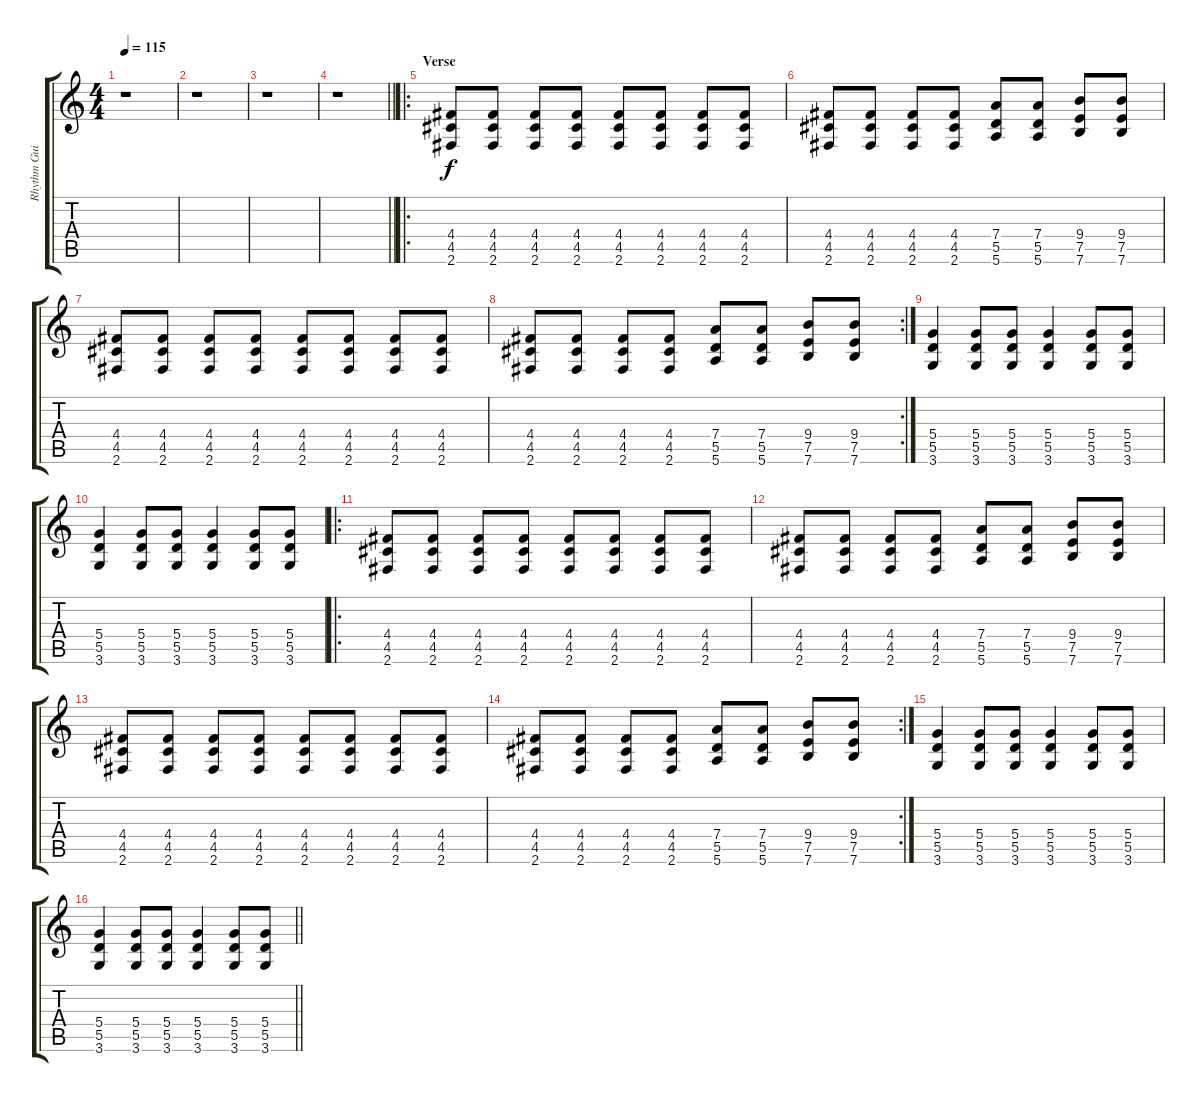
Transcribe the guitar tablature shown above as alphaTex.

\track ("Rhythm Guitar" "Rhythm Gui") {instrument distortionguitar}
\staff {score tabs}
\tuning (E4 B3 G3 D3 A2 E2) {hide}
\ts (4 4)
\tempo 115
\clef g2
\ks c
r.1{dy f} |
r.1 |
r.1 |
\barLineRight lightlight
r.1{volume 13} |
\ro
\section ("" "Verse")
(4.4 4.5 2.6).8 (4.4 4.5 2.6).8 (4.4 4.5 2.6).8 (4.4 4.5 2.6).8 (4.4 4.5 2.6).8 (4.4 4.5 2.6).8 (4.4 4.5 2.6).8 (4.4 4.5 2.6).8 |
(4.4 4.5 2.6).8 (4.4 4.5 2.6).8 (4.4 4.5 2.6).8 (4.4 4.5 2.6).8 (7.4 5.5 5.6).8 (7.4 5.5 5.6).8 (9.4 7.5 7.6).8 (9.4 7.5 7.6).8 |
(4.4 4.5 2.6).8 (4.4 4.5 2.6).8 (4.4 4.5 2.6).8 (4.4 4.5 2.6).8 (4.4 4.5 2.6).8 (4.4 4.5 2.6).8 (4.4 4.5 2.6).8 (4.4 4.5 2.6).8 |
\rc 2
(4.4 4.5 2.6).8 (4.4 4.5 2.6).8 (4.4 4.5 2.6).8 (4.4 4.5 2.6).8 (7.4 5.5 5.6).8 (7.4 5.5 5.6).8 (9.4 7.5 7.6).8 (9.4 7.5 7.6).8 |
(5.4 5.5 3.6).4 (5.4 5.5 3.6).8 (5.4 5.5 3.6).8 (5.4 5.5 3.6).4 (5.4 5.5 3.6).8 (5.4 5.5 3.6).8 |
(5.4 5.5 3.6).4 (5.4 5.5 3.6).8 (5.4 5.5 3.6).8 (5.4 5.5 3.6).4 (5.4 5.5 3.6).8 (5.4 5.5 3.6).8 |
\ro
(4.4 4.5 2.6).8 (4.4 4.5 2.6).8 (4.4 4.5 2.6).8 (4.4 4.5 2.6).8 (4.4 4.5 2.6).8 (4.4 4.5 2.6).8 (4.4 4.5 2.6).8 (4.4 4.5 2.6).8 |
(4.4 4.5 2.6).8 (4.4 4.5 2.6).8 (4.4 4.5 2.6).8 (4.4 4.5 2.6).8 (7.4 5.5 5.6).8 (7.4 5.5 5.6).8 (9.4 7.5 7.6).8 (9.4 7.5 7.6).8 |
(4.4 4.5 2.6).8 (4.4 4.5 2.6).8 (4.4 4.5 2.6).8 (4.4 4.5 2.6).8 (4.4 4.5 2.6).8 (4.4 4.5 2.6).8 (4.4 4.5 2.6).8 (4.4 4.5 2.6).8 |
\rc 2
(4.4 4.5 2.6).8 (4.4 4.5 2.6).8 (4.4 4.5 2.6).8 (4.4 4.5 2.6).8 (7.4 5.5 5.6).8 (7.4 5.5 5.6).8 (9.4 7.5 7.6).8 (9.4 7.5 7.6).8 |
(5.4 5.5 3.6).4 (5.4 5.5 3.6).8 (5.4 5.5 3.6).8 (5.4 5.5 3.6).4 (5.4 5.5 3.6).8 (5.4 5.5 3.6).8 |
\barLineRight lightlight
(5.4 5.5 3.6).4 (5.4 5.5 3.6).8 (5.4 5.5 3.6).8 (5.4 5.5 3.6).4 (5.4 5.5 3.6).8 (5.4 5.5 3.6).8
